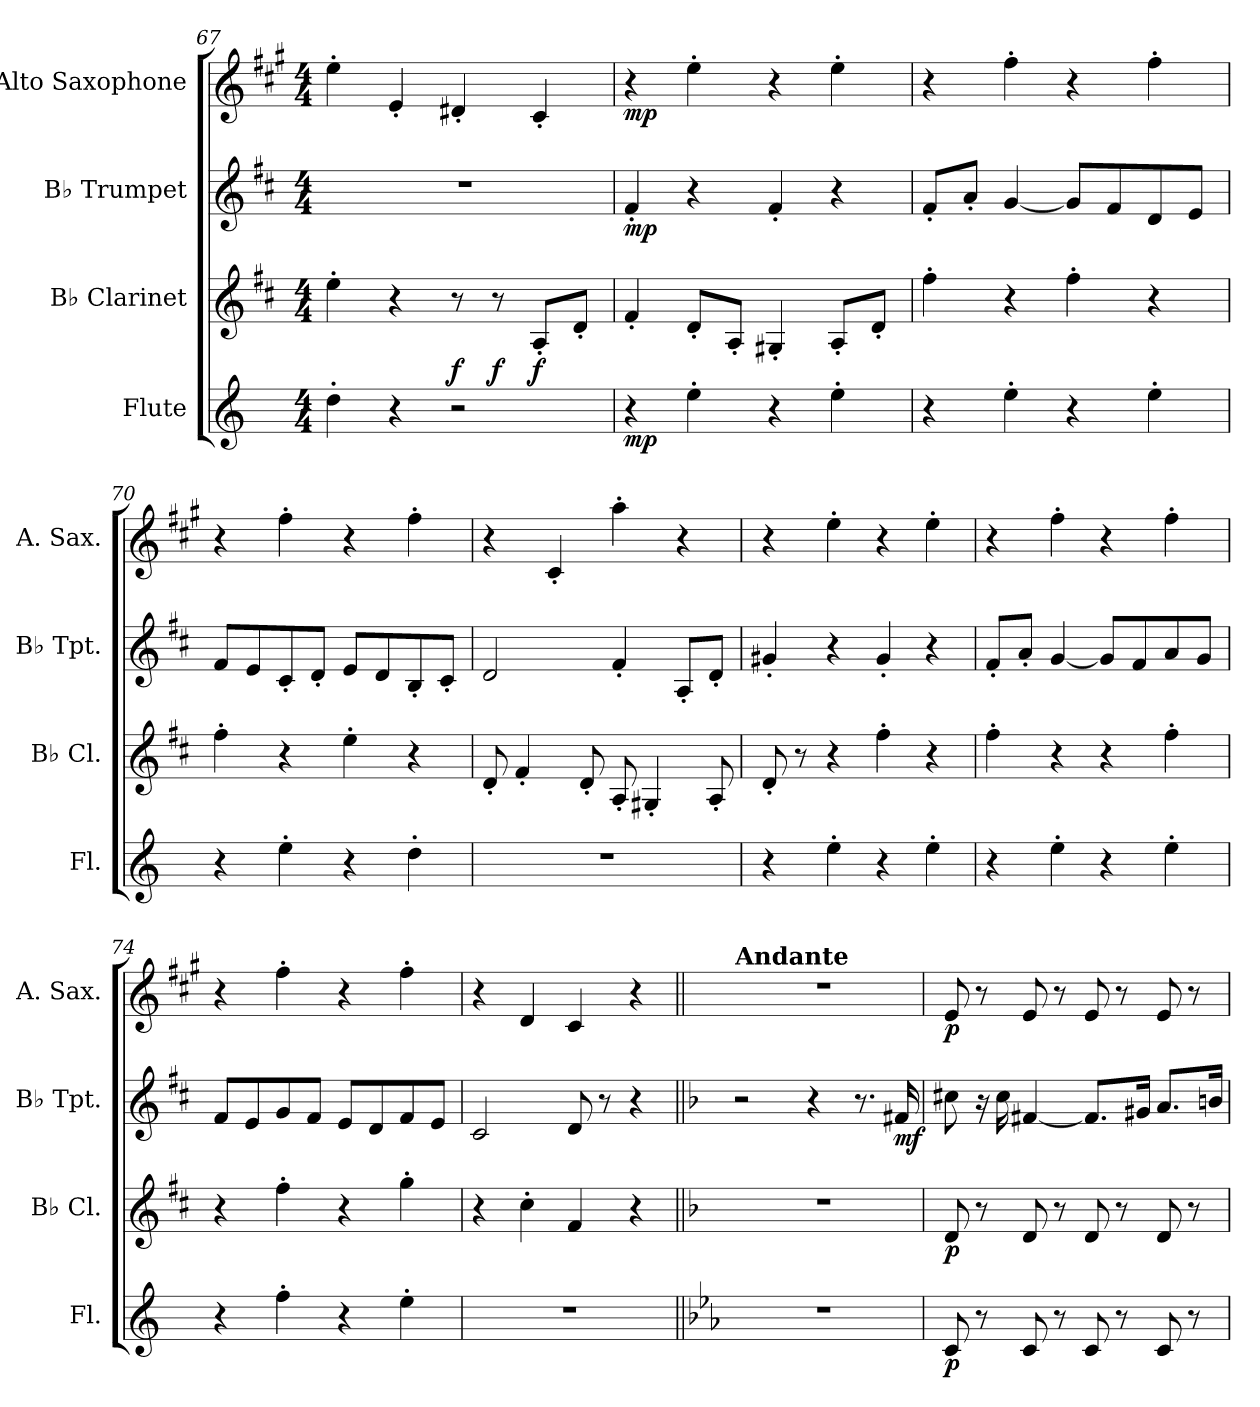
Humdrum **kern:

**kern	**dynam	**kern	**dynam	**kern	**dynam	**kern	**dynam
*part4	*part4	*part3	*part3	*part2	*part2	*part1	*part1
*staff4	*staff4	*staff3	*staff3	*staff2	*staff2	*staff1	*staff1
*I"Flute	*	*I"B♭ Clarinet	*	*I"B♭ Trumpet	*	*I"Alto Saxophone	*
*I'Fl.	*	*I'B♭ Cl.	*	*I'B♭ Tpt.	*	*I'A. Sax.	*
!!LO:LB:g=z
*clefG2	*	*clefG2	*	*clefG2	*	*clefG2	*
*	*	*ITrd1c2	*	*ITrd1c2	*	*ITrd5c9	*
*k[]	*	*k[]	*	*k[]	*	*k[]	*
*M4/4	*	*M4/4	*	*M4/4	*	*M4/4	*
=67	=67	=67	=67	=67	=67	=67	=67
4dd'\	.	4dd'\	.	1r	.	4g'\	.
4r	.	4r	.	.	.	4G'/	.
!	!	!	!LO:DY:b	!	!	!	!
2r	.	8r	f	.	.	4F#X'/	.
!	!	!	!LO:DY:b	!	!	!	!
.	.	8r	f	.	.	.	.
!	!	!	!LO:DY:b	!	!	!	!
.	.	8G'/L	f	.	.	4E'/	.
.	.	8c'/J	.	.	.	.	.
=68	=68	=68	=68	=68	=68	=68	=68
!	!LO:DY:b	!	!	!	!LO:DY:b	!	!LO:DY:b
4r	mp	4e'/	.	4e'/	mp	4r	mp
4ee'\	.	8c'/L	.	4r	.	4g'\	.
.	.	8G'/J	.	.	.	.	.
4r	.	4F#X'/	.	4e'/	.	4r	.
4ee'\	.	8G'/L	.	4r	.	4g'\	.
.	.	8c'/J	.	.	.	.	.
=69	=69	=69	=69	=69	=69	=69	=69
4r	.	4ee'\	.	8e'/L	.	4r	.
.	.	.	.	8g'/J	.	.	.
4ee'\	.	4r	.	[4f/	.	4a'\	.
4r	.	4ee'\	.	8f/L]	.	4r	.
.	.	.	.	8e/	.	.	.
4ee'\	.	4r	.	8c/	.	4a'\	.
.	.	.	.	8d/J	.	.	.
=70	=70	=70	=70	=70	=70	=70	=70
4r	.	4ee'\	.	8e/L	.	4r	.
.	.	.	.	8d/	.	.	.
4ee'\	.	4r	.	8B'/	.	4a'\	.
.	.	.	.	8c'/J	.	.	.
4r	.	4dd'\	.	8d/L	.	4r	.
.	.	.	.	8c/	.	.	.
4dd'\	.	4r	.	8A'/	.	4a'\	.
.	.	.	.	8B'/J	.	.	.
=71	=71	=71	=71	=71	=71	=71	=71
1r	.	8c'/	.	2c/	.	4r	.
.	.	4e'/	.	.	.	.	.
.	.	.	.	.	.	4E'/	.
.	.	8c'/	.	.	.	.	.
.	.	8G'/	.	4e'/	.	4cc'\	.
.	.	4F#X'/	.	.	.	.	.
.	.	.	.	8G'/L	.	4r	.
.	.	8G'/	.	8c'/J	.	.	.
=72	=72	=72	=72	=72	=72	=72	=72
4r	.	8c'/	.	4f#X'/	.	4r	.
.	.	8r	.	.	.	.	.
4ee'\	.	4r	.	4r	.	4g'\	.
4r	.	4ee'\	.	4f#'/	.	4r	.
4ee'\	.	4r	.	4r	.	4g'\	.
!!LO:LB:g=z
=73	=73	=73	=73	=73	=73	=73	=73
4r	.	4ee'\	.	8e'/L	.	4r	.
.	.	.	.	8g'/J	.	.	.
4ee'\	.	4r	.	[4f/	.	4a'\	.
4r	.	4r	.	8f/L]	.	4r	.
.	.	.	.	8e/	.	.	.
4ee'\	.	4ee'\	.	8g/	.	4a'\	.
.	.	.	.	8f/J	.	.	.
=74	=74	=74	=74	=74	=74	=74	=74
4r	.	4r	.	8e/L	.	4r	.
.	.	.	.	8d/	.	.	.
4ff'\	.	4ee'\	.	8f/	.	4a'\	.
.	.	.	.	8e/J	.	.	.
4r	.	4r	.	8d/L	.	4r	.
.	.	.	.	8c/	.	.	.
4ee'\	.	4ff'\	.	8e/	.	4a'\	.
.	.	.	.	8d/J	.	.	.
=75	=75	=75	=75	=75	=75	=75	=75
1r	.	4r	.	2B/	.	4r	.
.	.	4b'\	.	.	.	4F/	.
.	.	4e/	.	8c/	.	4E/	.
.	.	.	.	8r	.	.	.
.	.	4r	.	4r	.	4r	.
!!LO:PB:g=z
=76||	=76||	=76||	=76||	=76||	=76||	=76||	=76||
!!LO:REH:place=s1:a:B:fs=13.5337:t=Le grand-père
*k[b-e-a-]	*	*k[b-e-a-]	*	*k[b-e-a-]	*	*k[b-e-a-]	*
!	!	!	!	!	!	!LO:TX:a:B:t=Andante	!
1r	.	1r	.	2r	.	1r	.
.	.	.	.	4r	.	.	.
.	.	.	.	8.r	.	.	.
!	!	!	!	!	!LO:DY:b	!	!
.	.	.	.	16en/	mf	.	.
=77	=77	=77	=77	=77	=77	=77	=77
!	!LO:DY:b	!	!LO:DY:b	!	!	!	!LO:DY:b
8c/	p	8c/	p	8bn\	.	8G/	p
8r	.	8r	.	16r	.	8r	.
.	.	.	.	16b\	.	.	.
8c/	.	8c/	.	[4en/	.	8G/	.
8r	.	8r	.	.	.	8r	.
8c/	.	8c/	.	8.e/L]	.	8G/	.
8r	.	8r	.	.	.	8r	.
.	.	.	.	16f#X/Jk	.	.	.
8c/	.	8c/	.	8.g/L	.	8G/	.
8r	.	8r	.	.	.	8r	.
.	.	.	.	16an/Jk	.	.	.
=	=	=	=	=	=	=	=
*-	*-	*-	*-	*-	*-	*-	*-
